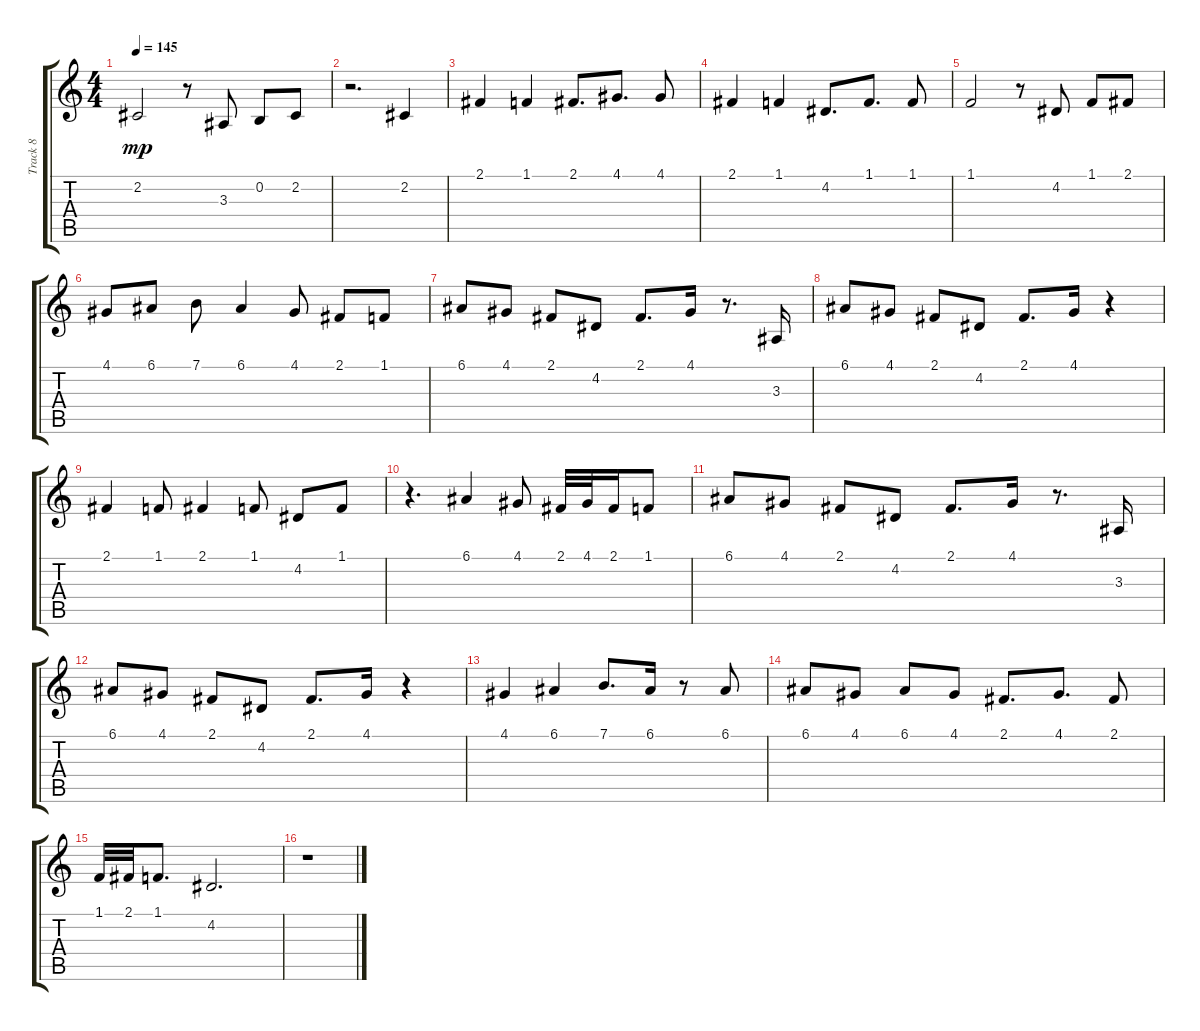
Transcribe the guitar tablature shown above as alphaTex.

\track ("Track 8" "Track 8") {instrument lead2sawtooth}
\staff {score tabs}
\tuning (E4 B3 G3 D3 A2 E2) {hide}
\ts (4 4)
\tempo 145
\clef g2
\ks c
2.2.2{dy mp} r.8 3.3.8 0.2.8 2.2.8 |
r.2{d} 2.2.4 |
2.1.4 1.1.4 2.1.8{d} 4.1.8{d} 4.1.8 |
2.1.4 1.1.4 4.2.8{d} 1.1.8{d} 1.1.8 |
1.1.2 r.8 4.2.8 1.1.8 2.1.8 |
4.1.8 6.1.8 7.1.8 6.1.4 4.1.8 2.1.8 1.1.8 |
6.1.8 4.1.8 2.1.8 4.2.8 2.1.8{d} 4.1.16 r.8{d} 3.3.16 |
6.1.8 4.1.8 2.1.8 4.2.8 2.1.8{d} 4.1.16 r.4 |
2.1.4 1.1.8 2.1.4 1.1.8 4.2.8 1.1.8 |
r.4{d} 6.1.4 4.1.8 2.1.32 4.1.32 2.1.16 1.1.8 |
6.1.8 4.1.8 2.1.8 4.2.8 2.1.8{d} 4.1.16 r.8{d} 3.3.16 |
6.1.8 4.1.8 2.1.8 4.2.8 2.1.8{d} 4.1.16 r.4 |
4.1.4 6.1.4 7.1.8{d} 6.1.16 r.8 6.1.8 |
6.1.8 4.1.8 6.1.8 4.1.8 2.1.8{d} 4.1.8{d} 2.1.8 |
1.1.32 2.1.32 1.1.8{d} 4.2.2{d} |
r.1
